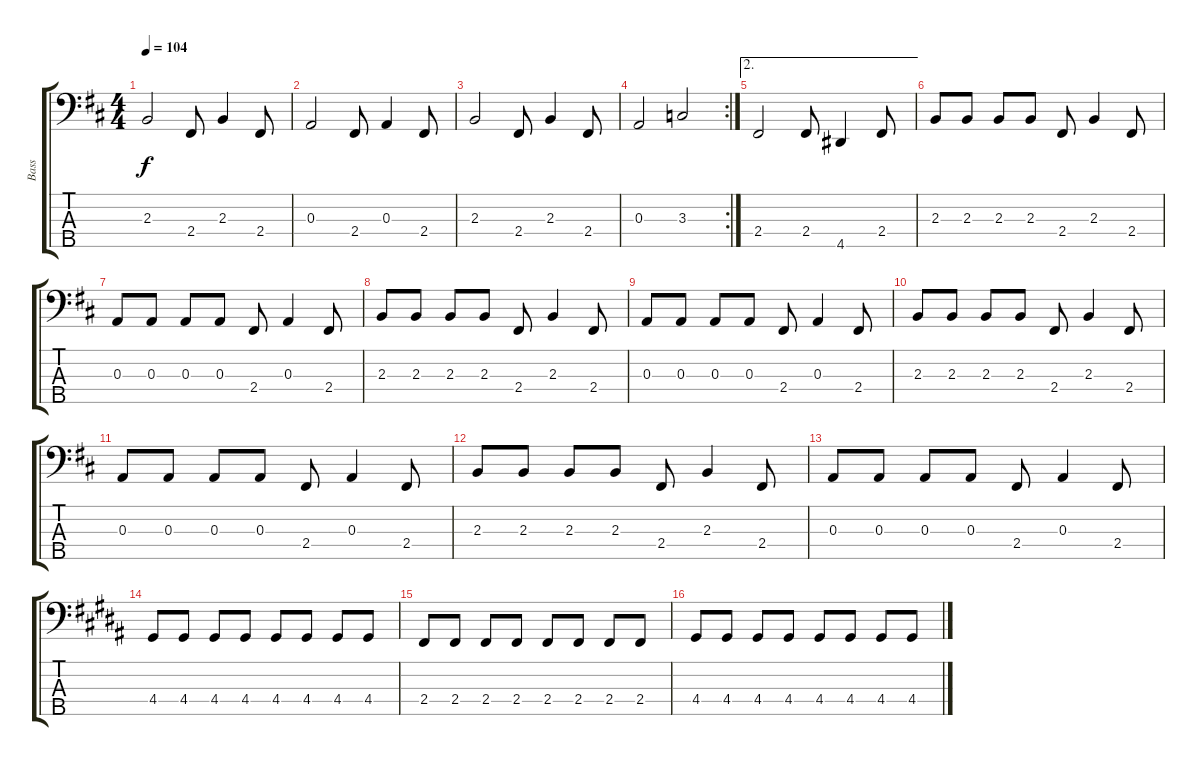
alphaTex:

\track ("Bass" "Bass") {instrument electricbassfinger}
\staff {score tabs}
\tuning (G2 D2 A1 E1 B0) {hide}
\ts (4 4)
\tempo 104
\clef f4
\ks d
2.3.2{dy f} 2.4.8 2.3.4 2.4.8 |
0.3.2 2.4.8 0.3.4 2.4.8 |
2.3.2 2.4.8 2.3.4 2.4.8 |
\rc 2
0.3.2 3.3.2 |
\ae 2
2.4.2 2.4.8 4.5.4 2.4.8 |
2.3.8 2.3.8 2.3.8 2.3.8 2.4.8 2.3.4 2.4.8 |
0.3.8 0.3.8 0.3.8 0.3.8 2.4.8 0.3.4 2.4.8 |
2.3.8 2.3.8 2.3.8 2.3.8 2.4.8 2.3.4 2.4.8 |
0.3.8 0.3.8 0.3.8 0.3.8 2.4.8 0.3.4 2.4.8 |
2.3.8 2.3.8 2.3.8 2.3.8 2.4.8 2.3.4 2.4.8 |
0.3.8 0.3.8 0.3.8 0.3.8 2.4.8 0.3.4 2.4.8 |
2.3.8 2.3.8 2.3.8 2.3.8 2.4.8 2.3.4 2.4.8 |
0.3.8 0.3.8 0.3.8 0.3.8 2.4.8 0.3.4 2.4.8 |
\ks b
4.4.8 4.4.8 4.4.8 4.4.8 4.4.8 4.4.8 4.4.8 4.4.8 |
2.4.8 2.4.8 2.4.8 2.4.8 2.4.8 2.4.8 2.4.8 2.4.8 |
4.4.8 4.4.8 4.4.8 4.4.8 4.4.8 4.4.8 4.4.8 4.4.8
